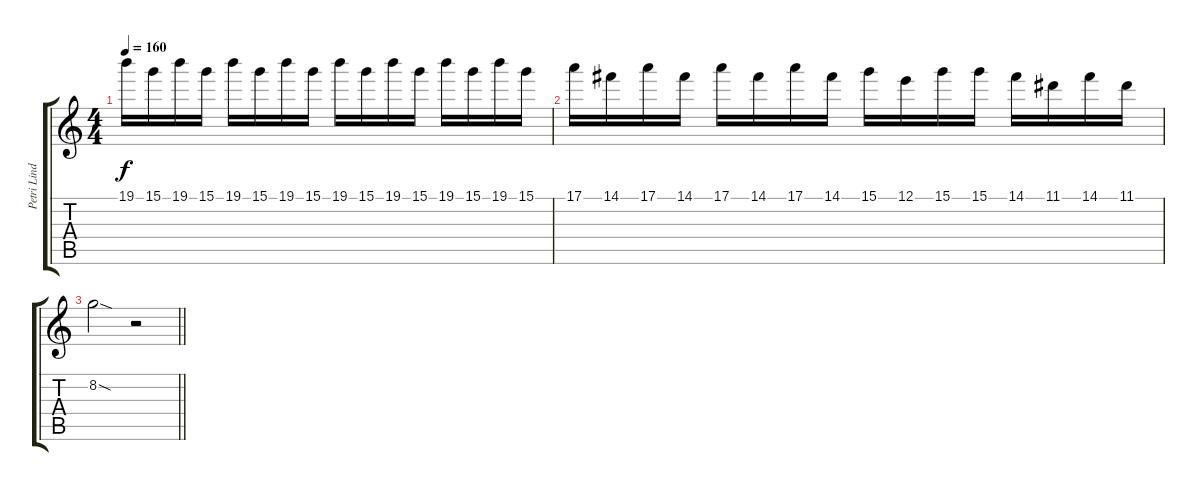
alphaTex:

\track ("Petri Lindroos" "Petri Lind") {instrument distortionguitar}
\staff {score tabs}
\tuning (E4 B3 G3 D3 A2 E2) {hide}
\ts (4 4)
\tempo 160
\clef g2
\ks c
19.1.16{dy f} 15.1.16 19.1.16 15.1.16 19.1.16 15.1.16 19.1.16 15.1.16 19.1.16 15.1.16 19.1.16 15.1.16 19.1.16 15.1.16 19.1.16 15.1.16 |
17.1.16 14.1.16 17.1.16 14.1.16 17.1.16 14.1.16 17.1.16 14.1.16 15.1.16 12.1.16 15.1.16 15.1.16 14.1.16 11.1.16 14.1.16 11.1.16 |
\barLineRight lightlight
8.2{sod}.2 r.2
